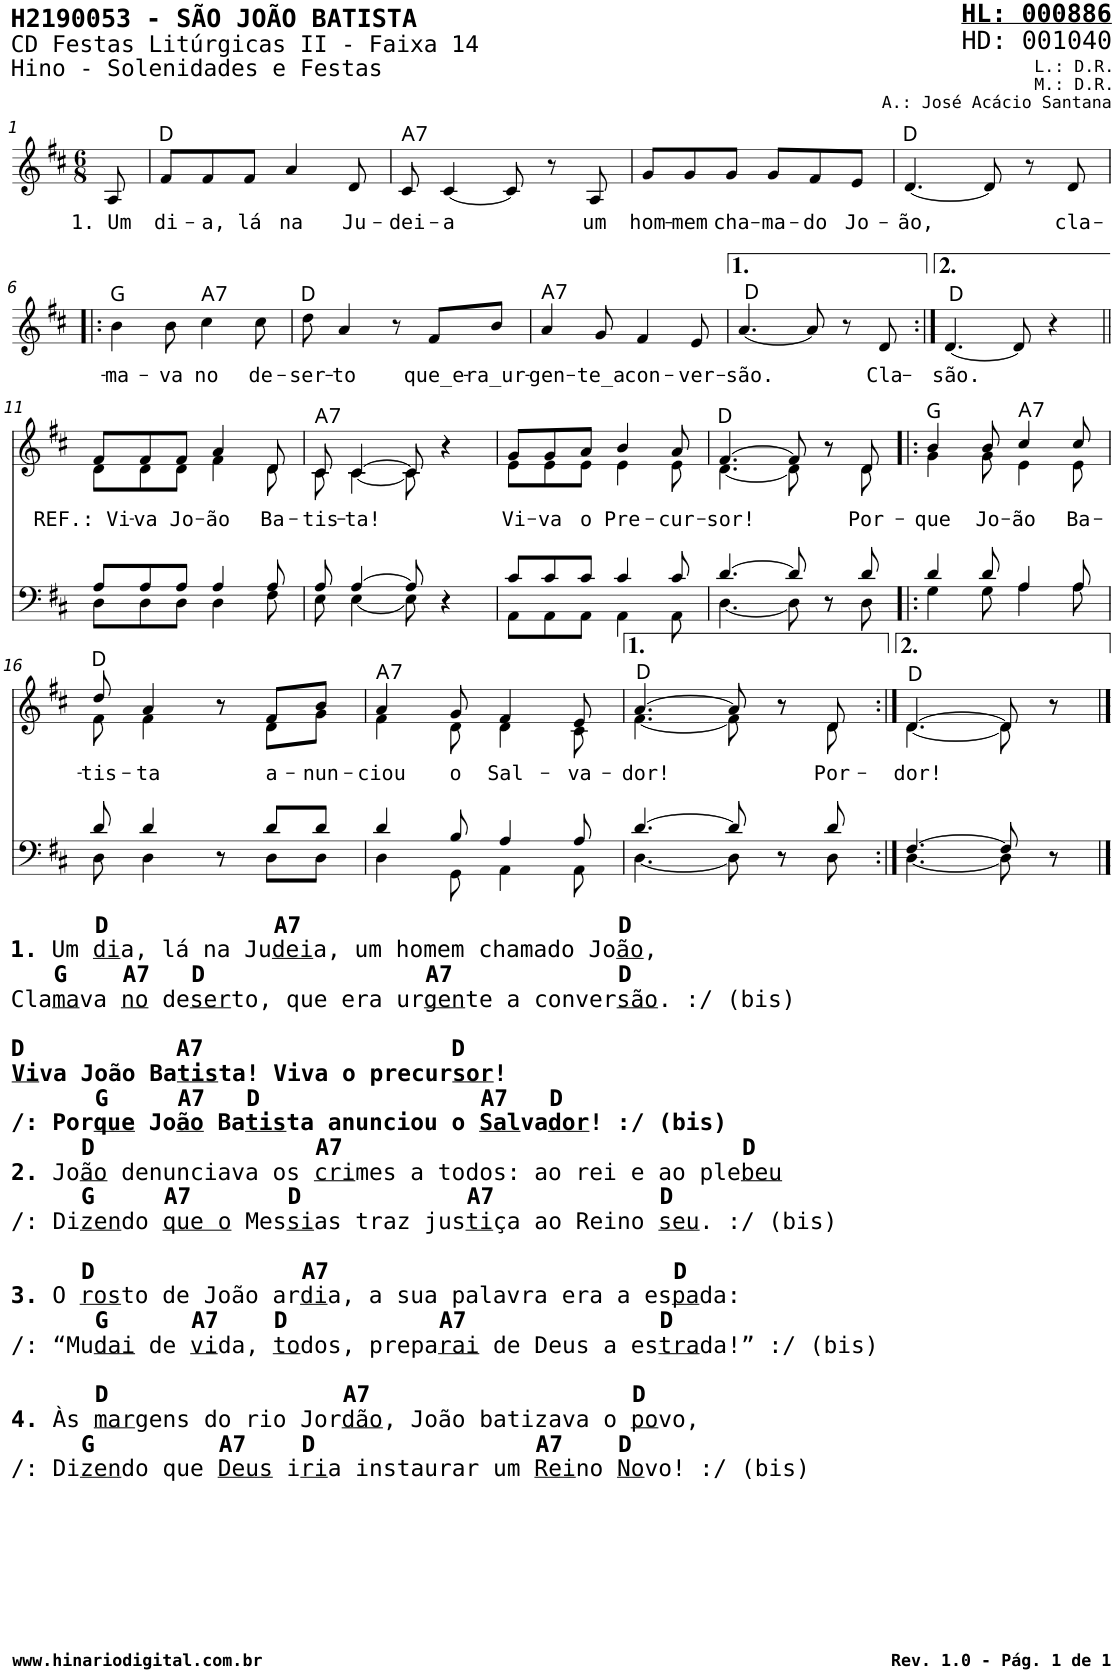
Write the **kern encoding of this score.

**kern	**kern	**text	**harte
*part2	*part1	*part1	*part1
*staff2	*staff1	*staff1	*
*I"Homens	*I"Mulheres	*	*
*stria5	*stria5	*	*
*clefF4	*clefG2	*	*
*k[f#c#]	*k[f#c#]	*	*
*M6/8	*M6/8	*	*
=1	=1	=1	=1
!	!	!LO:LY:b	!
2.r	8A/	1. Um	.
.	2ryy	.	.
.	8ryy	.	.
=2	=2	=2	=2
!	!	!LO:LY:b	!
2.r	8f#/L	di-	D:maj
!	!	!LO:LY:b	!
.	8f#/	-a,	.
!	!	!LO:LY:b	!
.	8f#/J	lá	.
!	!	!LO:LY:b	!
.	4a/	na	.
!	!	!LO:LY:b	!
.	8d/	Ju-	.
=3	=3	=3	=3
!	!	!LO:LY:b	!LO:H:kt=7
2.r	8c#/	-dei-	A:7
!	!	!LO:LY:b	!
.	[4c#/	-a	.
.	8c#/]	.	.
.	8r	.	.
!	!	!LO:LY:b	!
.	8A/	um	.
=4	=4	=4	=4
!	!	!LO:LY:b	!
2.r	8g/L	hom-	.
!	!	!LO:LY:b	!
.	8g/	-mem	.
!	!	!LO:LY:b	!
.	8g/J	cha-	.
!	!	!LO:LY:b	!
.	8g/L	-ma-	.
!	!	!LO:LY:b	!
.	8f#/	-do	.
!	!	!LO:LY:b	!
.	8e/J	Jo-	.
=5	=5	=5	=5
!	!	!LO:LY:b	!
2.r	[4.d/	-ão,	D:maj
.	8d/]	.	.
.	8r	.	.
!	!	!LO:LY:b	!
.	8d/	cla-	.
!!LO:LB:g=z
=6!|:	=6!|:	=6!|:	=6!|:
!	!	!LO:LY:b	!
2.r	4b\	-ma-	G:maj
!	!	!LO:LY:b	!
.	8b\	-va	.
!	!	!LO:LY:b	!LO:H:kt=7
.	4cc#\	no	A:7
!	!	!LO:LY:b	!
.	8cc#\	de-	.
=7	=7	=7	=7
!	!	!LO:LY:b	!
2.r	8dd\	-ser-	D:maj
!	!	!LO:LY:b	!
.	4a/	-to	.
.	8r	.	.
!	!	!LO:LY:b	!
.	8f#/L	que_e-	.
!	!	!LO:LY:b	!
.	8b/J	-ra_ur-	.
=8	=8	=8	=8
!	!	!LO:LY:b	!LO:H:kt=7
2.r	4a/	-gen-	A:7
!	!	!LO:LY:b	!
.	8g/	-te_a	.
!	!	!LO:LY:b	!
.	4f#/	con-	.
!	!	!LO:LY:b	!
.	8e/	-ver-	.
=9	=9	=9	=9
!	!	!LO:LY:b	!
2.r	[4.a/	-são.	D:maj
.	8a/]	.	.
.	8r	.	.
!	!	!LO:LY:b	!
.	8d/	Cla-	.
=10:|!	=10:|!	=10:|!	=10:|!
!	!	!LO:LY:b	!
2.r	[4.d/	-são.	D:maj
.	8d/]	.	.
.	4r	.	.
!!LO:LB:g=z
=11||	=11||	=11||	=11||
*^	*	*	*
*	*^	*	*	*
!	!	!	!	!LO:LY:b	!
*	*	*	*^	*	*
2.ryy	8A/L	8D\L	8f#/L	8d\L	REF.: Vi-	.
!	!	!	!	!	!LO:LY:b	!
.	8A/	8D\	8f#/	8d\	-va	.
!	!	!	!	!	!LO:LY:b	!
.	8A/J	8D\J	8f#/J	8d\J	Jo-	.
!	!	!	!	!	!LO:LY:b	!
.	4A/	4D\	4a/	4f#\	-ão	.
!	!	!	!	!	!LO:LY:b	!
.	8A/	8F#\	8d/	8d\	Ba-	.
=12	=12	=12	=12	=12	=12	=12
!	!	!	!	!	!LO:LY:b	!LO:H:kt=7
2.ryy	8A/	8E\	8c#/	8c#\	-tis-	A:7
!	!	!	!	!	!LO:LY:b	!
.	[4A/	[4E\	[4c#/	[4c#\	-ta!	.
.	8A/]	8E\]	8c#/]	8c#\]	.	.
.	4r	4r	4r	4r	.	.
=13	=13	=13	=13	=13	=13	=13
!	!	!	!	!	!LO:LY:b	!
2.ryy	8c#/L	8AA\L	8g/L	8e\L	Vi-	.
!	!	!	!	!	!LO:LY:b	!
.	8c#/	8AA\	8g/	8e\	-va	.
!	!	!	!	!	!LO:LY:b	!
.	8c#/J	8AA\J	8a/J	8e\J	o	.
!	!	!	!	!	!LO:LY:b	!
.	4c#/	4AA\	4b/	4e\	Pre-	.
!	!	!	!	!	!LO:LY:b	!
.	8c#/	8AA\	8a/	8e\	-cur-	.
=14	=14	=14	=14	=14	=14	=14
!	!	!	!	!	!LO:LY:b	!
2.ryy	[4.d/	[4.D\	[4.f#/	[4.d\	-sor!	D:maj
.	8d/]	8D\]	8f#/]	8d\]	.	.
.	8r	8r	8r	8r	.	.
!	!	!	!	!	!LO:LY:b	!
.	8d/	8D\	8d/	8d\	Por-	.
=15!|:	=15!|:	=15!|:	=15!|:	=15!|:	=15!|:	=15!|:
!	!	!	!	!	!LO:LY:b	!
2.ryy	4d/	4G\	4b/	4g\	-que	G:maj
!	!	!	!	!	!LO:LY:b	!
.	8d/	8G\	8b/	8g\	Jo-	.
!	!	!	!	!	!LO:LY:b	!LO:H:kt=7
.	4A/	4A\	4cc#/	4e\	-ão	A:7
!	!	!	!	!	!LO:LY:b	!
.	8A/	8A\	8cc#/	8e\	Ba-	.
!!LO:LB:g=z	!!
=16	=16	=16	=16	=16	=16	=16
!LO:TX:b:B:t=D            A7                       D	!	!	!	!	!	!
!LO:TX:b:t=1.	!	!	!	!	!	!
!LO:TX:b:t=Um	!	!	!	!	!	!
!LO:TX:b:t=di	!	!	!	!	!	!
!LO:TX:b:t=a, lá na Ju	!	!	!	!	!	!
!LO:TX:b:t=dei	!	!	!	!	!	!
!LO:TX:b:t=a, um homem chamado Jo	!	!	!	!	!	!
!LO:TX:b:t=ão	!	!	!	!	!	!
!LO:TX:b:t=,	!	!	!	!	!	!
!LO:TX:b:B:t=G    A7   D                A7            D	!	!	!	!	!	!
!LO:TX:b:t=Cla	!	!	!	!	!	!
!LO:TX:b:t=ma	!	!	!	!	!	!
!LO:TX:b:t=va	!	!	!	!	!	!
!LO:TX:b:t=no	!	!	!	!	!	!
!LO:TX:b:t=de	!	!	!	!	!	!
!LO:TX:b:t=ser	!	!	!	!	!	!
!LO:TX:b:t=to, que era ur	!	!	!	!	!	!
!LO:TX:b:t=gen	!	!	!	!	!	!
!LO:TX:b:t=te a conver	!	!	!	!	!	!
!LO:TX:b:t=são	!	!	!	!	!	!
!LO:TX:b:t=. &colon;/ (bis)	!	!	!	!	!	!
!LO:TX:b:B:t=D           A7                  D	!	!	!	!	!	!
!LO:TX:b:t=Vi	!	!	!	!	!	!
!LO:TX:b:t=va João Ba	!	!	!	!	!	!
!LO:TX:b:t=tis	!	!	!	!	!	!
!LO:TX:b:t=ta! Viva o precur	!	!	!	!	!	!
!LO:TX:b:t=sor	!	!	!	!	!	!
!LO:TX:b:t=!	!	!	!	!	!	!
!LO:TX:b:t=G     A7   D                A7   D	!	!	!	!	!	!
!LO:TX:b:t=/&colon; Por	!	!	!	!	!	!
!LO:TX:b:t=que	!	!	!	!	!	!
!LO:TX:b:t=Jo	!	!	!	!	!	!
!LO:TX:b:t=ão	!	!	!	!	!	!
!LO:TX:b:t=Ba	!	!	!	!	!	!
!LO:TX:b:t=tis	!	!	!	!	!	!
!LO:TX:b:t=ta anunciou o	!	!	!	!	!	!
!LO:TX:b:t=Sal	!	!	!	!	!	!
!LO:TX:b:t=va	!	!	!	!	!	!
!LO:TX:b:t=dor	!	!	!	!	!	!
!LO:TX:b:t=! &colon;/ (bis)	!	!	!	!	!	!
!LO:TX:b:t=D                A7                             D	!	!	!	!	!	!
!LO:TX:b:t=2.	!	!	!	!	!	!
!LO:TX:b:t=Jo	!	!	!	!	!	!
!LO:TX:b:t=ão	!	!	!	!	!	!
!LO:TX:b:t=denunciava os	!	!	!	!	!	!
!LO:TX:b:t=cri	!	!	!	!	!	!
!LO:TX:b:t=mes a todos&colon; ao rei e ao ple	!	!	!	!	!	!
!LO:TX:b:t=beu	!	!	!	!	!	!
!LO:TX:b:B:t=G     A7       D            A7            D	!	!	!	!	!	!
!LO:TX:b:t=/&colon; Di	!	!	!	!	!	!
!LO:TX:b:t=zen	!	!	!	!	!	!
!LO:TX:b:t=do	!	!	!	!	!	!
!LO:TX:b:t=que o	!	!	!	!	!	!
!LO:TX:b:t=Mes	!	!	!	!	!	!
!LO:TX:b:t=si	!	!	!	!	!	!
!LO:TX:b:t=as traz jus	!	!	!	!	!	!
!LO:TX:b:t=ti	!	!	!	!	!	!
!LO:TX:b:t=ça ao Reino	!	!	!	!	!	!
!LO:TX:b:t=seu	!	!	!	!	!	!
!LO:TX:b:t=. &colon;/ (bis)	!	!	!	!	!	!
!LO:TX:b:B:t=D               A7                         D	!	!	!	!	!	!
!LO:TX:b:t=3.	!	!	!	!	!	!
!LO:TX:b:t=O	!	!	!	!	!	!
!LO:TX:b:t=ros	!	!	!	!	!	!
!LO:TX:b:t=to de João ar	!	!	!	!	!	!
!LO:TX:b:t=di	!	!	!	!	!	!
!LO:TX:b:t=a, a sua palavra era a es	!	!	!	!	!	!
!LO:TX:b:t=pa	!	!	!	!	!	!
!LO:TX:b:t=da&colon;	!	!	!	!	!	!
!LO:TX:b:B:t=G      A7    D           A7              D	!	!	!	!	!	!
!LO:TX:b:t=/&colon; “Mu	!	!	!	!	!	!
!LO:TX:b:t=dai	!	!	!	!	!	!
!LO:TX:b:t=de	!	!	!	!	!	!
!LO:TX:b:t=vi	!	!	!	!	!	!
!LO:TX:b:t=da,	!	!	!	!	!	!
!LO:TX:b:t=to	!	!	!	!	!	!
!LO:TX:b:t=dos, prepa	!	!	!	!	!	!
!LO:TX:b:t=rai	!	!	!	!	!	!
!LO:TX:b:t=de Deus a es	!	!	!	!	!	!
!LO:TX:b:t=tra	!	!	!	!	!	!
!LO:TX:b:t=da!” &colon;/ (bis)	!	!	!	!	!	!
!LO:TX:b:B:t=D                 A7                   D	!	!	!	!	!	!
!LO:TX:b:t=4.	!	!	!	!	!	!
!LO:TX:b:t=Às	!	!	!	!	!	!
!LO:TX:b:t=mar	!	!	!	!	!	!
!LO:TX:b:t=gens do rio Jor	!	!	!	!	!	!
!LO:TX:b:t=dão	!	!	!	!	!	!
!LO:TX:b:t=, João batizava o	!	!	!	!	!	!
!LO:TX:b:t=po	!	!	!	!	!	!
!LO:TX:b:t=vo,	!	!	!	!	!	!
!LO:TX:b:B:t=G         A7    D                A7    D	!	!	!	!	!	!
!LO:TX:b:t=/&colon; Di	!	!	!	!	!	!
!LO:TX:b:t=zen	!	!	!	!	!	!
!LO:TX:b:t=do que	!	!	!	!	!	!
!LO:TX:b:t=Deus	!	!	!	!	!	!
!LO:TX:b:t=i	!	!	!	!	!	!
!LO:TX:b:t=ri	!	!	!	!	!	!
!LO:TX:b:t=a instaurar um	!	!	!	!	!	!
!LO:TX:b:t=Rei	!	!	!	!	!	!
!LO:TX:b:t=no	!	!	!	!	!	!
!LO:TX:b:t=No	!	!	!	!	!	!
!LO:TX:b:t=vo! &colon;/ (bis)	!	!	!	!	!	!
!	!	!	!	!	!LO:LY:b	!
2.ryy	8d/	8D\	8dd/	8f#\	-tis-	D:maj
!	!	!	!	!	!LO:LY:b	!
.	4d/	4D\	4a/	4f#\	-ta	.
.	8r	8r	8r	8r	.	.
!	!	!	!	!	!LO:LY:b	!
.	8d/L	8D\L	8f#/L	8d\L	a-	.
!	!	!	!	!	!LO:LY:b	!
.	8d/J	8D\J	8b/J	8g\J	-nun-	.
=17	=17	=17	=17	=17	=17	=17
!	!	!	!	!	!LO:LY:b	!LO:H:kt=7
2.ryy	4d/	4D\	4a/	4f#\	-ciou	A:7
!	!	!	!	!	!LO:LY:b	!
.	8B/	8GG\	8g/	8d\	o	.
!	!	!	!	!	!LO:LY:b	!
.	4A/	4AA\	4f#/	4d\	Sal-	.
!	!	!	!	!	!LO:LY:b	!
.	8A/	8AA\	8e/	8c#\	-va-	.
=18	=18	=18	=18	=18	=18	=18
!	!	!	!	!	!LO:LY:b	!
2.ryy	[4.d/	[4.D\	[4.a/	[4.f#\	-dor!	D:maj
.	8d/]	8D\]	8a/]	8f#\]	.	.
.	8r	8r	8r	8r	.	.
!	!	!	!	!	!LO:LY:b	!
.	8d/	8D\	8d/	8d\	Por-	.
=19:|!	=19:|!	=19:|!	=19:|!	=19:|!	=19:|!	=19:|!
!	!	!	!	!	!LO:LY:b	!
2.ryy	[4.F#/	[4.D\	[4.d/	[4.d\	-dor!	D:maj
.	8F#/]	8D\]	8d/]	8d\]	.	.
.	8r	8r	8r	8r	.	.
.	8ryy	8ryy	8ryy	8ryy	.	.
*v	*v	*v	*	*	*	*
*	*v	*v	*	*
==	==	==	==
*-	*-	*-	*-
